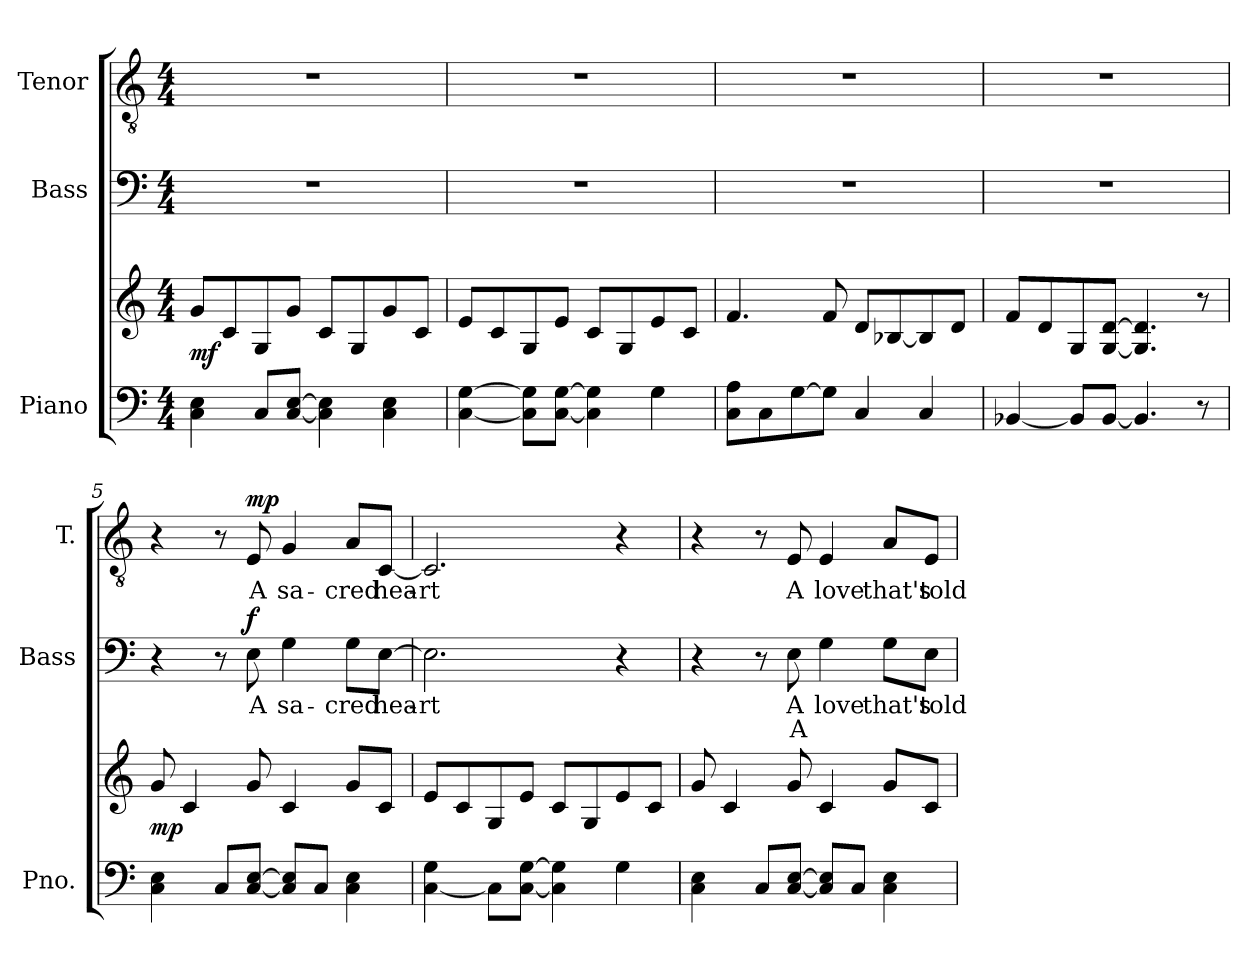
**kern	**kern	**dynam	**kern	**text	**text	**dynam	**kern	**text	**dynam
*part3	*part3	*part3	*part2	*part2	*part2	*part2	*part1	*part1	*part1
*staff4	*staff3	*staff3/4	*staff2	*staff2	*staff2	*staff2	*staff1	*staff1	*staff1
*I"Piano	*	*	*I"Bass	*	*	*	*I"Tenor	*	*
*I'Pno.	*	*	*I'Bass	*	*	*	*I'T.	*	*
!!LO:PB:g=z
*clefF4	*clefG2	*	*clefF4	*	*	*	*clefGv2	*	*
*	*	*	*	*	*	*	*ITrd7c12	*	*
*k[]	*k[]	*	*k[]	*	*	*	*k[]	*	*
*C:	*C:	*	*C:	*	*	*	*C:	*	*
*M4/4	*M4/4	*	*M4/4	*	*	*	*M4/4	*	*
*MM100	*MM100	*	*MM100	*	*	*	*MM100	*	*
=1	=1	=1	=1	=1	=1	=1	=1	=1	=1
4Ci\ 4Ei	8gi/L	mf	1r	.	.	.	1r	.	.
.	8ci/	.	.	.	.	.	.	.	.
8Ci/L	8Gi/	.	.	.	.	.	.	.	.
[8Ci/ [8EiJ	8gi/J	.	.	.	.	.	.	.	.
4Ci\] 4Ei]	8ci/L	.	.	.	.	.	.	.	.
.	8Gi/	.	.	.	.	.	.	.	.
4Ci\ 4Ei	8gi/	.	.	.	.	.	.	.	.
.	8ci/J	.	.	.	.	.	.	.	.
=2	=2	=2	=2	=2	=2	=2	=2	=2	=2
[4Ci\ [4Gi	8ei/L	.	1r	.	.	.	1r	.	.
.	8ci/	.	.	.	.	.	.	.	.
8Ci\] 8Gi]L	8Gi/	.	.	.	.	.	.	.	.
[8Ci\ [8GiJ	8ei/J	.	.	.	.	.	.	.	.
4Ci\] 4Gi]	8ci/L	.	.	.	.	.	.	.	.
.	8Gi/	.	.	.	.	.	.	.	.
4Gi\	8ei/	.	.	.	.	.	.	.	.
.	8ci/J	.	.	.	.	.	.	.	.
=3	=3	=3	=3	=3	=3	=3	=3	=3	=3
8Ci\ 8AiL	4.fi/	.	1r	.	.	.	1r	.	.
8Ci\	.	.	.	.	.	.	.	.	.
[8Gi\	.	.	.	.	.	.	.	.	.
8Gi\J]	8fi/	.	.	.	.	.	.	.	.
4Ci/	8di/L	.	.	.	.	.	.	.	.
.	[8B-Xi/	.	.	.	.	.	.	.	.
4Ci/	8B-i/]	.	.	.	.	.	.	.	.
.	8di/J	.	.	.	.	.	.	.	.
=4	=4	=4	=4	=4	=4	=4	=4	=4	=4
*^	*	*	*	*	*	*	*	*	*
[4BB-Xi/	2..ryy	8fi/L	.	1r	.	.	.	1r	.	.
.	.	8di/	.	.	.	.	.	.	.	.
8BB-i/L]	.	8Gi/	.	.	.	.	.	.	.	.
[8BB-i/J	.	[8Gi/ [8diJ	.	.	.	.	.	.	.	.
4.BB-i/]	.	4.Gi/] 4.di]	.	.	.	.	.	.	.	.
8r	8ryy	8r	.	.	.	.	.	.	.	.
*v	*v	*	*	*	*	*	*	*	*	*
!!LO:LB:g=z
=5	=5	=5	=5	=5	=5	=5	=5	=5	=5
4Ci\ 4Ei	8gi/	mp	4r	.	.	.	4r	.	.
.	4ci/	.	.	.	.	.	.	.	.
8Ci/L	.	.	8r	.	.	.	8r	.	.
!	!	!	!	!LO:LY:b:color=#000000	!	!	!	!	!
!	!	!	!	!	!	!	!	!LO:LY:b:color=#000000	!
[8Ci/ [8EiJ	8gi/	.	8Ei\	A	.	f	8EEi/	A	mp
!	!	!	!	!LO:LY:b:color=#000000	!	!	!	!	!
!	!	!	!	!	!	!	!	!LO:LY:b:color=#000000	!
8Ci/] 8Ei]L	4ci/	.	4Gi\	sa-	.	.	4GGi/	sa-	.
8Ci/J	.	.	.	.	.	.	.	.	.
!	!	!	!	!LO:LY:b:color=#000000	!	!	!	!	!
!	!	!	!	!	!	!	!	!LO:LY:b:color=#000000	!
4Ci\ 4Ei	8gi/L	.	8Gi\L	-cred	.	.	8AAi/L	-cred	.
!	!	!	!	!LO:LY:b:color=#000000	!	!	!	!	!
!	!	!	!	!	!	!	!	!LO:LY:b:color=#000000	!
.	8ci/J	.	[8Ei\J	hea-	.	.	[8CCi/J	hea-	.
=6	=6	=6	=6	=6	=6	=6	=6	=6	=6
!	!	!	!	!LO:LY:b:color=#000000	!	!	!	!	!
!	!	!	!	!	!	!	!	!LO:LY:b:color=#000000	!
[4Ci\ 4Gi	8ei/L	.	2.Ei\]	-rt	.	.	2.CCi/]	-rt	.
.	8ci/	.	.	.	.	.	.	.	.
8Ci\L]	8Gi/	.	.	.	.	.	.	.	.
[8Ci\ [8GiJ	8ei/J	.	.	.	.	.	.	.	.
4Ci\] 4Gi]	8ci/L	.	.	.	.	.	.	.	.
.	8Gi/	.	.	.	.	.	.	.	.
4Gi\	8ei/	.	4r	.	.	.	4r	.	.
.	8ci/J	.	.	.	.	.	.	.	.
=7	=7	=7	=7	=7	=7	=7	=7	=7	=7
4Ci\ 4Ei	8gi/	.	4r	.	.	.	4r	.	.
.	4ci/	.	.	.	.	.	.	.	.
8Ci/L	.	.	8r	.	.	.	8r	.	.
!	!	!	!	!LO:LY:b:color=#000000	!LO:LY:b:color=#000000	!	!	!	!
!	!	!	!	!	!	!	!	!LO:LY:b:color=#000000	!
[8Ci/ [8EiJ	8gi/	.	8Ei\	A	A	.	8EEi/	A	.
!	!	!	!	!LO:LY:b:color=#000000	!	!	!	!	!
!	!	!	!	!	!	!	!	!LO:LY:b:color=#000000	!
8Ci/] 8Ei]L	4ci/	.	4Gi\	love	.	.	4EEi/	love	.
8Ci/J	.	.	.	.	.	.	.	.	.
!	!	!	!	!LO:LY:b:color=#000000	!	!	!	!	!
!	!	!	!	!	!	!	!	!LO:LY:b:color=#000000	!
4Ci\ 4Ei	8gi/L	.	8Gi\L	that's	.	.	8AAi/L	that's	.
!	!	!	!	!LO:LY:b:color=#000000	!	!	!	!	!
!	!	!	!	!	!	!	!	!LO:LY:b:color=#000000	!
.	8ci/J	.	8Ei\J	told	.	.	8EEi/J	told	.
=	=	=	=	=	=	=	=	=	=
*-	*-	*-	*-	*-	*-	*-	*-	*-	*-
